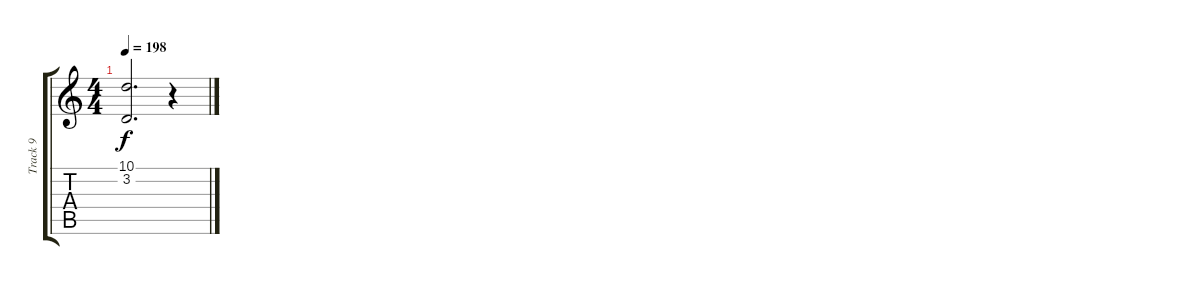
\track ("Track 9" "Track 9") {instrument lead1square}
\staff {score tabs}
\tuning (E4 B3 G3 D3 A2 E2) {hide}
\ts (4 4)
\tempo 198
\clef g2
\ks c
(10.1{t} 3.2{t}).2{d dy f} r.4
